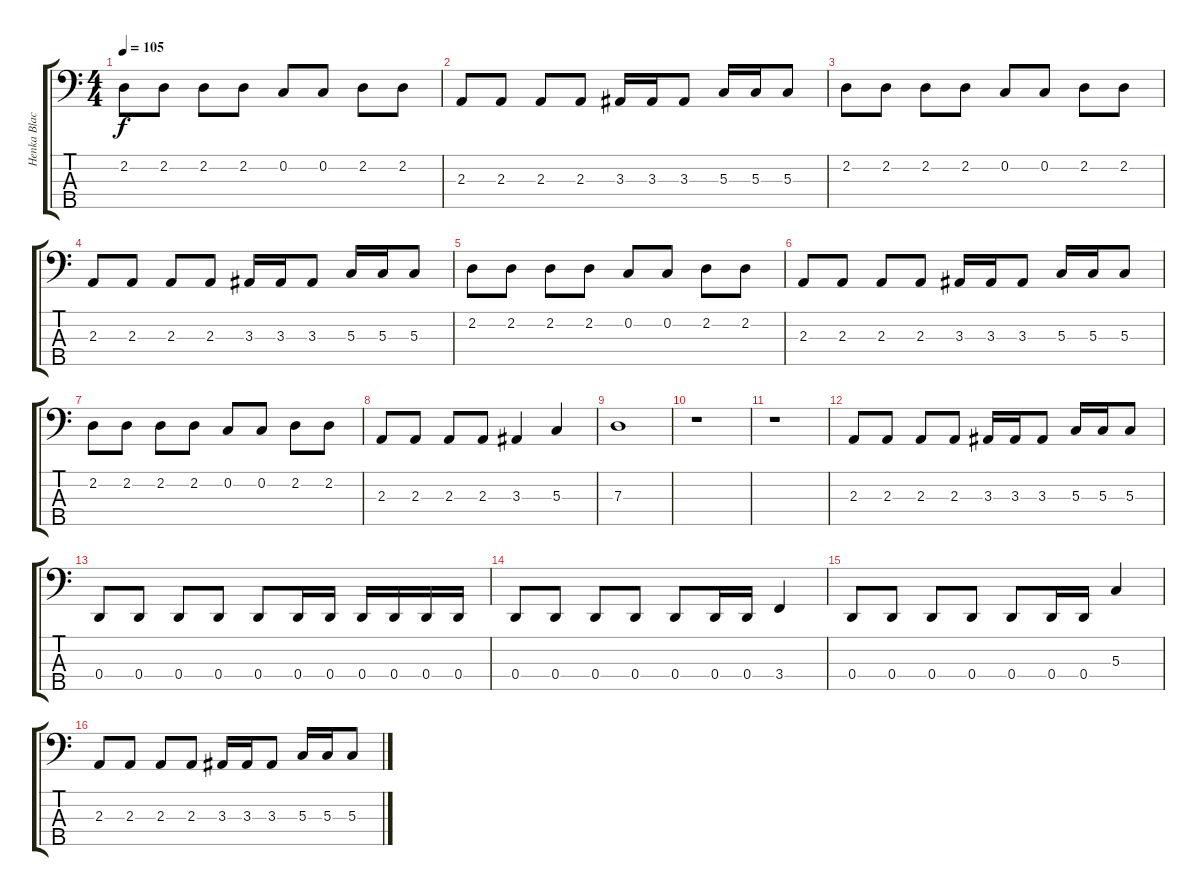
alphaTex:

\track ("Henka Blacksmith" "Henka Blac") {instrument electricbasspick}
\staff {score tabs}
\tuning (F2 C2 G1 D1 A0) {hide}
\ts (4 4)
\tempo 105
\clef f4
\ks c
2.2.8{dy f} 2.2.8 2.2.8 2.2.8 0.2.8 0.2.8 2.2.8 2.2.8 |
2.3.8 2.3.8 2.3.8 2.3.8 3.3.16 3.3.16 3.3.8 5.3.16 5.3.16 5.3.8 |
2.2.8 2.2.8 2.2.8 2.2.8 0.2.8 0.2.8 2.2.8 2.2.8 |
2.3.8 2.3.8 2.3.8 2.3.8 3.3.16 3.3.16 3.3.8 5.3.16 5.3.16 5.3.8 |
2.2.8 2.2.8 2.2.8 2.2.8 0.2.8 0.2.8 2.2.8 2.2.8 |
2.3.8 2.3.8 2.3.8 2.3.8 3.3.16 3.3.16 3.3.8 5.3.16 5.3.16 5.3.8 |
2.2.8 2.2.8 2.2.8 2.2.8 0.2.8 0.2.8 2.2.8 2.2.8 |
2.3.8 2.3.8 2.3.8 2.3.8 3.3.4 5.3.4 |
7.3.1 |
r.1 |
r.1 |
2.3.8 2.3.8 2.3.8 2.3.8 3.3.16 3.3.16 3.3.8 5.3.16 5.3.16 5.3.8 |
0.4.8 0.4.8 0.4.8 0.4.8 0.4.8 0.4.16 0.4.16 0.4.16 0.4.16 0.4.16 0.4.16 |
0.4.8 0.4.8 0.4.8 0.4.8 0.4.8 0.4.16 0.4.16 3.4.4 |
0.4.8 0.4.8 0.4.8 0.4.8 0.4.8 0.4.16 0.4.16 5.3.4 |
2.3.8 2.3.8 2.3.8 2.3.8 3.3.16 3.3.16 3.3.8 5.3.16 5.3.16 5.3.8
